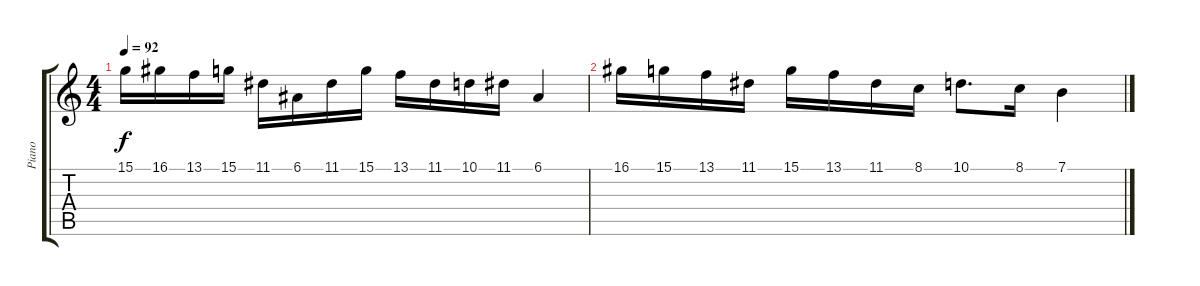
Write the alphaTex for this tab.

\track ("Piano" "Piano") {instrument harpsichord}
\staff {score tabs}
\tuning (E4 B3 G3 D3 A2 E2) {hide}
\ts (4 4)
\tempo 92
\clef g2
\ks c
15.1.16{dy f} 16.1.16 13.1.16 15.1.16 11.1.16 6.1.16 11.1.16 15.1.16 13.1.16 11.1.16 10.1.16 11.1.16 6.1.4 |
16.1.16 15.1.16 13.1.16 11.1.16 15.1.16 13.1.16 11.1.16 8.1.16 10.1.8{d} 8.1.16 7.1.4
